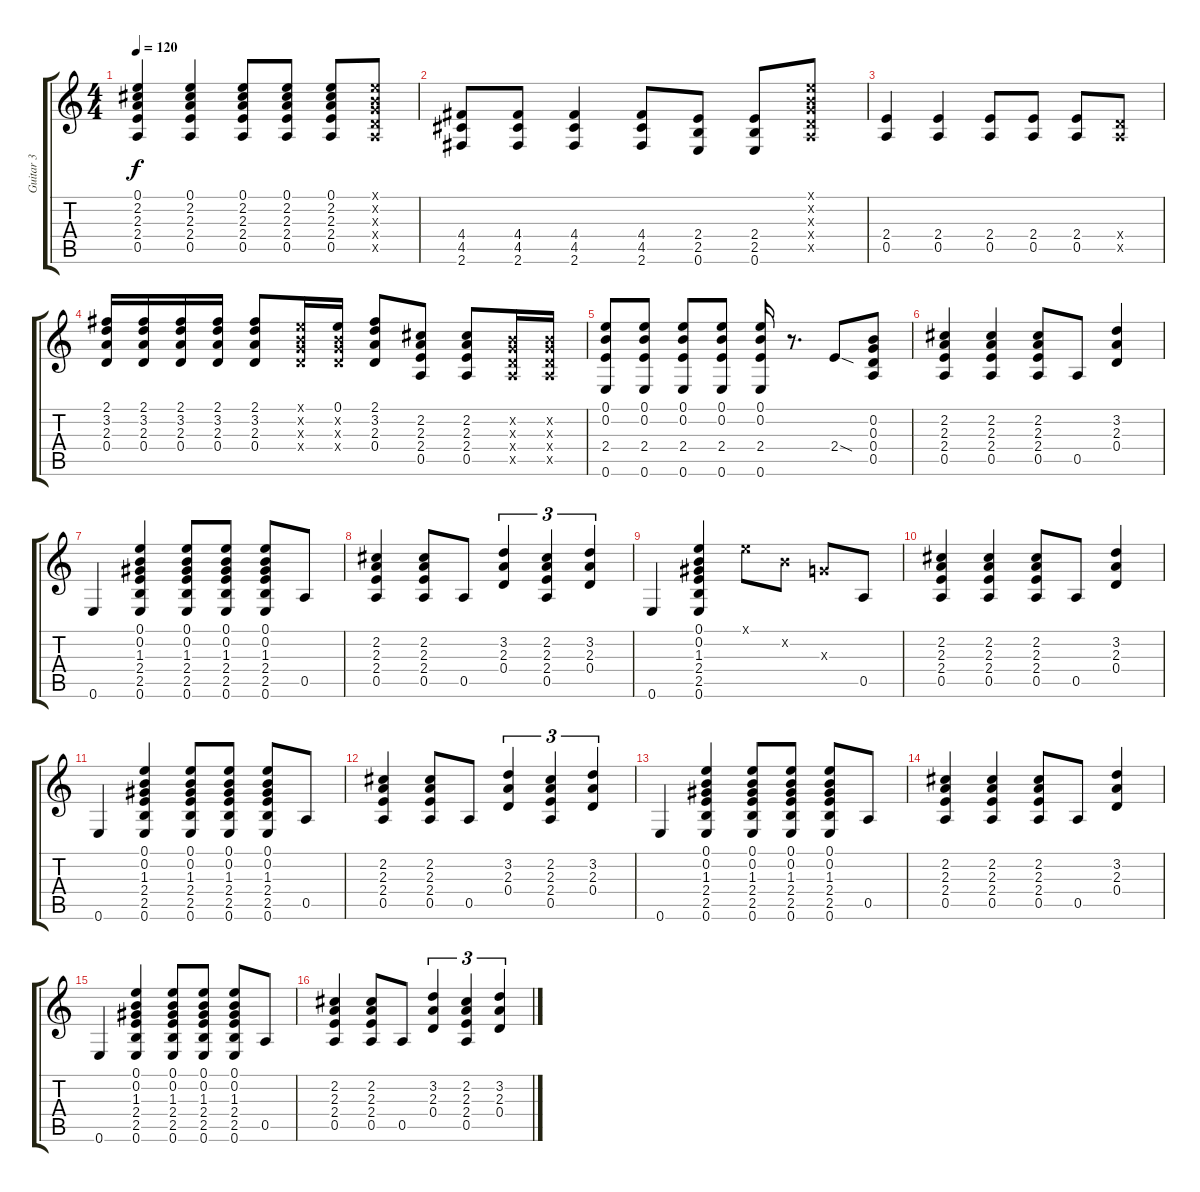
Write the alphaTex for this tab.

\track ("Guitar 3" "Guitar 3") {instrument acousticguitarnylon}
\staff {score tabs}
\tuning (E4 B3 G3 D3 A2 E2) {hide}
\ts (4 4)
\tempo 120
\clef g2
\ks c
(0.1 2.2 2.3 2.4 0.5).4{dy f} (0.1 2.2 2.3 2.4 0.5).4 (0.1 2.2 2.3 2.4 0.5).8 (0.1 2.2 2.3 2.4 0.5).8 (0.1 2.2 2.3 2.4 0.5).8 (0.1{x} 0.2{x} 0.3{x} 0.4{x} 0.5{x}).8 |
(4.4 4.5 2.6).8 (4.4 4.5 2.6).8 (4.4 4.5 2.6).4 (4.4 4.5 2.6).8 (2.4 2.5 0.6).8 (2.4 2.5 0.6).8 (0.1{x} 0.2{x} 0.3{x} 0.4{x} 0.5{x}).8 |
(2.4 0.5).4 (2.4 0.5).4 (2.4 0.5).8 (2.4 0.5).8 (2.4 0.5).8 (0.4{x} 0.5{x}).8 |
(2.1 3.2 2.3 0.4).16 (2.1 3.2 2.3 0.4).16 (2.1 3.2 2.3 0.4).16 (2.1 3.2 2.3 0.4).16 (2.1 3.2 2.3 0.4).8 (0.1{x} 0.2{x} 0.3{x} 0.4{x}).16 (0.1 0.2{x} 0.3{x} 0.4{x}).16 (2.1 3.2 2.3 0.4).8 (2.2 2.3 2.4 0.5).8 (2.2 2.3 2.4 0.5).8 (0.2{x} 0.3{x} 0.4{x} 0.5{x}).16 (0.2{x} 0.3{x} 0.4{x} 0.5{x}).16 |
(0.1 0.2 2.4 0.6).8 (0.1 0.2 2.4 0.6).8 (0.1 0.2 2.4 0.6).8 (0.1 0.2 2.4 0.6).8 (0.1 0.2 2.4 0.6).16 r.8{d} 2.4{sod}.8 (0.2 0.3 0.4 0.5).8 |
(2.2 2.3 2.4 0.5).4 (2.2 2.3 2.4 0.5).4 (2.2 2.3 2.4 0.5).8 0.5.8 (3.2 2.3 0.4).4 |
0.6.4 (0.1 0.2 1.3 2.4 2.5 0.6).4 (0.1 0.2 1.3 2.4 2.5 0.6).8 (0.1 0.2 1.3 2.4 2.5 0.6).8 (0.1 0.2 1.3 2.4 2.5 0.6).8 0.5.8 |
(2.2 2.3 2.4 0.5).4 (2.2 2.3 2.4 0.5).8 0.5.8 (3.2 2.3 0.4).4{tu (3 2)} (2.2 2.3 2.4 0.5).4{tu (3 2)} (3.2 2.3 0.4).4{tu (3 2)} |
0.6.4 (0.1 0.2 1.3 2.4 2.5 0.6).4 0.1{x}.8 0.2{x}.8 0.3{x}.8 0.5.8 |
(2.2 2.3 2.4 0.5).4 (2.2 2.3 2.4 0.5).4 (2.2 2.3 2.4 0.5).8 0.5.8 (3.2 2.3 0.4).4 |
0.6.4 (0.1 0.2 1.3 2.4 2.5 0.6).4 (0.1 0.2 1.3 2.4 2.5 0.6).8 (0.1 0.2 1.3 2.4 2.5 0.6).8 (0.1 0.2 1.3 2.4 2.5 0.6).8 0.5.8 |
(2.2 2.3 2.4 0.5).4 (2.2 2.3 2.4 0.5).8 0.5.8 (3.2 2.3 0.4).4{tu (3 2)} (2.2 2.3 2.4 0.5).4{tu (3 2)} (3.2 2.3 0.4).4{tu (3 2)} |
0.6.4 (0.1 0.2 1.3 2.4 2.5 0.6).4 (0.1 0.2 1.3 2.4 2.5 0.6).8 (0.1 0.2 1.3 2.4 2.5 0.6).8 (0.1 0.2 1.3 2.4 2.5 0.6).8 0.5.8 |
(2.2 2.3 2.4 0.5).4 (2.2 2.3 2.4 0.5).4 (2.2 2.3 2.4 0.5).8 0.5.8 (3.2 2.3 0.4).4 |
0.6.4 (0.1 0.2 1.3 2.4 2.5 0.6).4 (0.1 0.2 1.3 2.4 2.5 0.6).8 (0.1 0.2 1.3 2.4 2.5 0.6).8 (0.1 0.2 1.3 2.4 2.5 0.6).8 0.5.8 |
(2.2 2.3 2.4 0.5).4 (2.2 2.3 2.4 0.5).8 0.5.8 (3.2 2.3 0.4).4{tu (3 2)} (2.2 2.3 2.4 0.5).4{tu (3 2)} (3.2 2.3 0.4).4{tu (3 2)}
